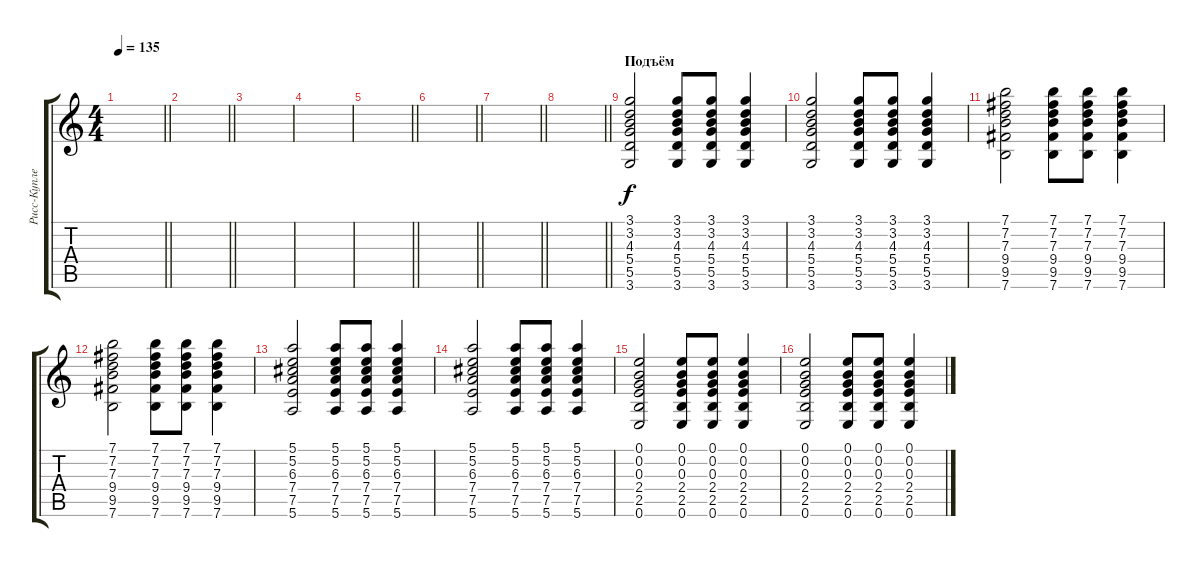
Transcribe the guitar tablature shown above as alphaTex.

\track ("Рисс-Куплеты и ПХ" "Рисс-Купле") {mute instrument electricguitarclean}
\staff {score tabs}
\tuning (E4 B3 G3 D3 A2 E2) {hide}
\ts (4 4)
\tempo 135
\clef g2
\barLineRight lightlight
\ks c
|
\barLineRight lightlight
|
|
|
\barLineRight lightlight
|
\barLineRight lightlight
|
\barLineRight lightlight
|
\barLineRight lightlight
|
\section ("" "Подъём")
(3.1 3.2 4.3 5.4 5.5 3.6).2{volume 16} (3.1 3.2 4.3 5.4 5.5 3.6).8 (3.1 3.2 4.3 5.4 5.5 3.6).8 (3.1 3.2 4.3 5.4 5.5 3.6).4 |
(3.1 3.2 4.3 5.4 5.5 3.6).2 (3.1 3.2 4.3 5.4 5.5 3.6).8 (3.1 3.2 4.3 5.4 5.5 3.6).8 (3.1 3.2 4.3 5.4 5.5 3.6).4 |
(7.1 7.2 7.3 9.4 9.5 7.6).2 (7.1 7.2 7.3 9.4 9.5 7.6).8 (7.1 7.2 7.3 9.4 9.5 7.6).8 (7.1 7.2 7.3 9.4 9.5 7.6).4 |
(7.1 7.2 7.3 9.4 9.5 7.6).2 (7.1 7.2 7.3 9.4 9.5 7.6).8 (7.1 7.2 7.3 9.4 9.5 7.6).8 (7.1 7.2 7.3 9.4 9.5 7.6).4 |
(5.1 5.2 6.3 7.4 7.5 5.6).2 (5.1 5.2 6.3 7.4 7.5 5.6).8 (5.1 5.2 6.3 7.4 7.5 5.6).8 (5.1 5.2 6.3 7.4 7.5 5.6).4 |
(5.1 5.2 6.3 7.4 7.5 5.6).2 (5.1 5.2 6.3 7.4 7.5 5.6).8 (5.1 5.2 6.3 7.4 7.5 5.6).8 (5.1 5.2 6.3 7.4 7.5 5.6).4 |
(0.1 0.2 0.3 2.4 2.5 0.6).2 (0.1 0.2 0.3 2.4 2.5 0.6).8 (0.1 0.2 0.3 2.4 2.5 0.6).8 (0.1 0.2 0.3 2.4 2.5 0.6).4 |
(0.1 0.2 0.3 2.4 2.5 0.6).2 (0.1 0.2 0.3 2.4 2.5 0.6).8 (0.1 0.2 0.3 2.4 2.5 0.6).8 (0.1 0.2 0.3 2.4 2.5 0.6).4
